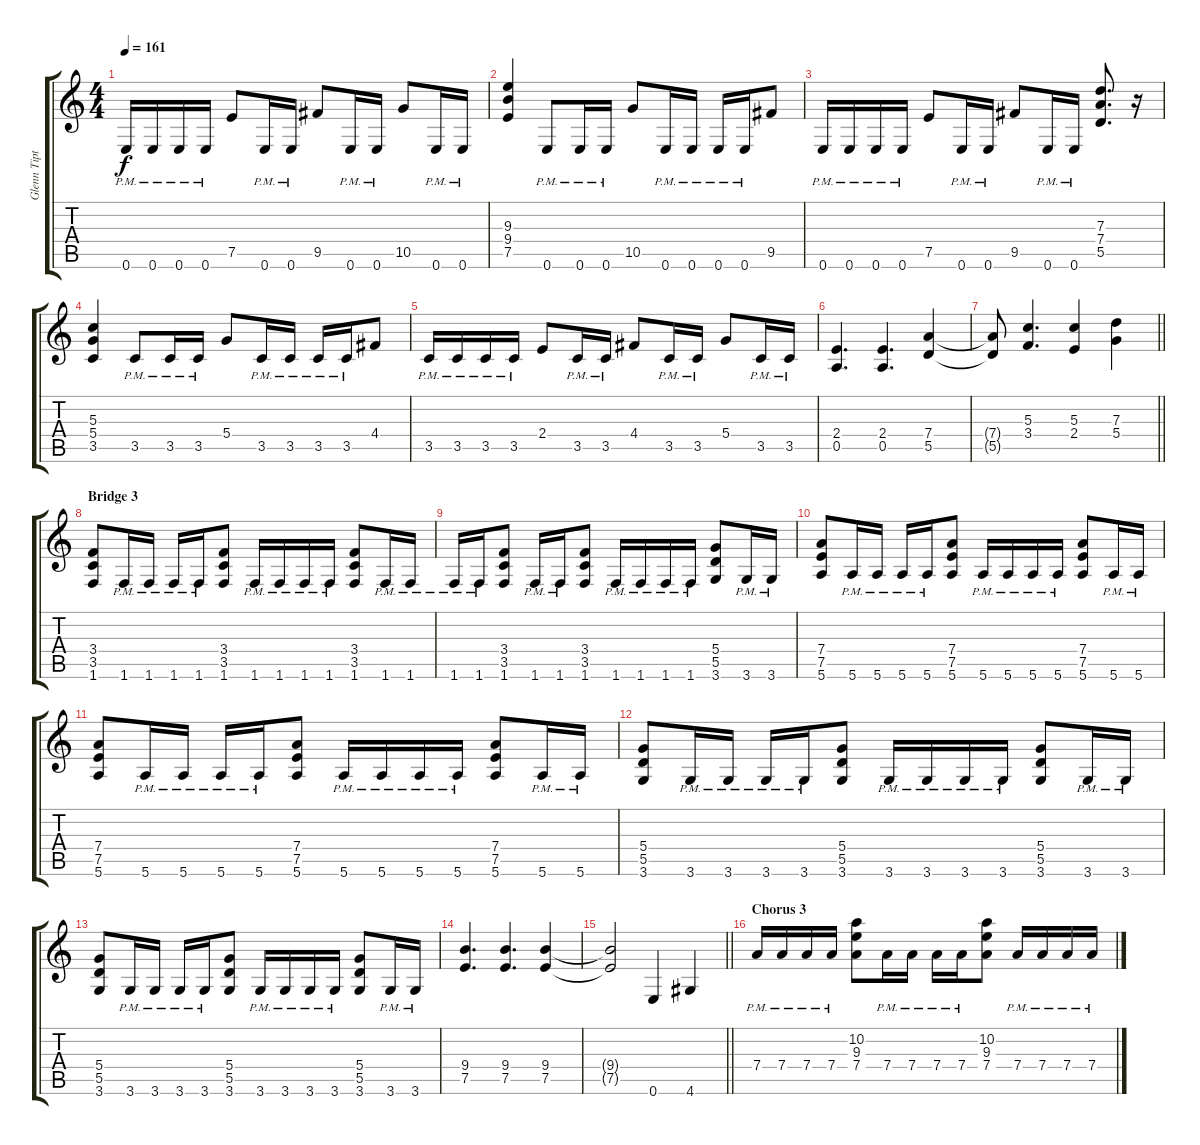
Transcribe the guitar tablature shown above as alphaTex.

\track ("Glenn Tipton" "Glenn Tipt") {instrument distortionguitar}
\staff {score tabs}
\tuning (E4 B3 G3 D3 A2 E2) {hide}
\ts (4 4)
\tempo 161
\clef g2
\ks c
0.6{pm}.16{dy f} 0.6{pm}.16 0.6{pm}.16 0.6{pm}.16 7.5.8 0.6{pm}.16 0.6{pm}.16 9.5.8 0.6{pm}.16 0.6{pm}.16 10.5.8 0.6{pm}.16 0.6{pm}.16 |
(9.3 9.4 7.5).4 0.6{pm}.8 0.6{pm}.16 0.6{pm}.16 10.5.8 0.6{pm}.16 0.6{pm}.16 0.6{pm}.16 0.6{pm}.16 9.5.8 |
0.6{pm}.16 0.6{pm}.16 0.6{pm}.16 0.6{pm}.16 7.5.8 0.6{pm}.16 0.6{pm}.16 9.5.8 0.6{pm}.16 0.6{pm}.16 (7.3 7.4 5.5).8{d} r.16 |
(5.3 5.4 3.5).4 3.5{pm}.8 3.5{pm}.16 3.5{pm}.16 5.4.8 3.5{pm}.16 3.5{pm}.16 3.5{pm}.16 3.5{pm}.16 4.4.8 |
3.5{pm}.16 3.5{pm}.16 3.5{pm}.16 3.5{pm}.16 2.4.8 3.5{pm}.16 3.5{pm}.16 4.4.8 3.5{pm}.16 3.5{pm}.16 5.4.8 3.5{pm}.16 3.5{pm}.16 |
(2.4 0.5).4{d} (2.4 0.5).4{d} (7.4 5.5).4 |
\barLineRight lightlight
(7.4{t} 5.5{t}).8 (5.3 3.4).4{d} (5.3 2.4).4 (7.3 5.4).4 |
\section ("" "Bridge 3")
(3.4 3.5 1.6).8 1.6{pm}.16 1.6{pm}.16 1.6{pm}.16 1.6{pm}.16 (3.4 3.5 1.6).8 1.6{pm}.16 1.6{pm}.16 1.6{pm}.16 1.6{pm}.16 (3.4 3.5 1.6).8 1.6{pm}.16 1.6{pm}.16 |
1.6{pm}.16 1.6{pm}.16 (3.4 3.5 1.6).8 1.6{pm}.16 1.6{pm}.16 (3.4 3.5 1.6).8 1.6{pm}.16 1.6{pm}.16 1.6{pm}.16 1.6{pm}.16 (5.4 5.5 3.6).8 3.6{pm}.16 3.6{pm}.16 |
(7.4 7.5 5.6).8 5.6{pm}.16 5.6{pm}.16 5.6{pm}.16 5.6{pm}.16 (7.4 7.5 5.6).8 5.6{pm}.16 5.6{pm}.16 5.6{pm}.16 5.6{pm}.16 (7.4 7.5 5.6).8 5.6{pm}.16 5.6{pm}.16 |
(7.4 7.5 5.6).8 5.6{pm}.16 5.6{pm}.16 5.6{pm}.16 5.6{pm}.16 (7.4 7.5 5.6).8 5.6{pm}.16 5.6{pm}.16 5.6{pm}.16 5.6{pm}.16 (7.4 7.5 5.6).8 5.6{pm}.16 5.6{pm}.16 |
(5.4 5.5 3.6).8 3.6{pm}.16 3.6{pm}.16 3.6{pm}.16 3.6{pm}.16 (5.4 5.5 3.6).8 3.6{pm}.16 3.6{pm}.16 3.6{pm}.16 3.6{pm}.16 (5.4 5.5 3.6).8 3.6{pm}.16 3.6{pm}.16 |
(5.4 5.5 3.6).8 3.6{pm}.16 3.6{pm}.16 3.6{pm}.16 3.6{pm}.16 (5.4 5.5 3.6).8 3.6{pm}.16 3.6{pm}.16 3.6{pm}.16 3.6{pm}.16 (5.4 5.5 3.6).8 3.6{pm}.16 3.6{pm}.16 |
(9.4 7.5).4{d} (9.4 7.5).4{d} (9.4 7.5).4 |
\barLineRight lightlight
(9.4{t} 7.5{t}).2 0.6.4 4.6.4 |
\section ("" "Chorus 3")
7.4{pm}.16 7.4{pm}.16 7.4{pm}.16 7.4{pm}.16 (10.2 9.3 7.4).8 7.4{pm}.16 7.4{pm}.16 7.4{pm}.16 7.4{pm}.16 (10.2 9.3 7.4).8 7.4{pm}.16 7.4{pm}.16 7.4{pm}.16 7.4{pm}.16
